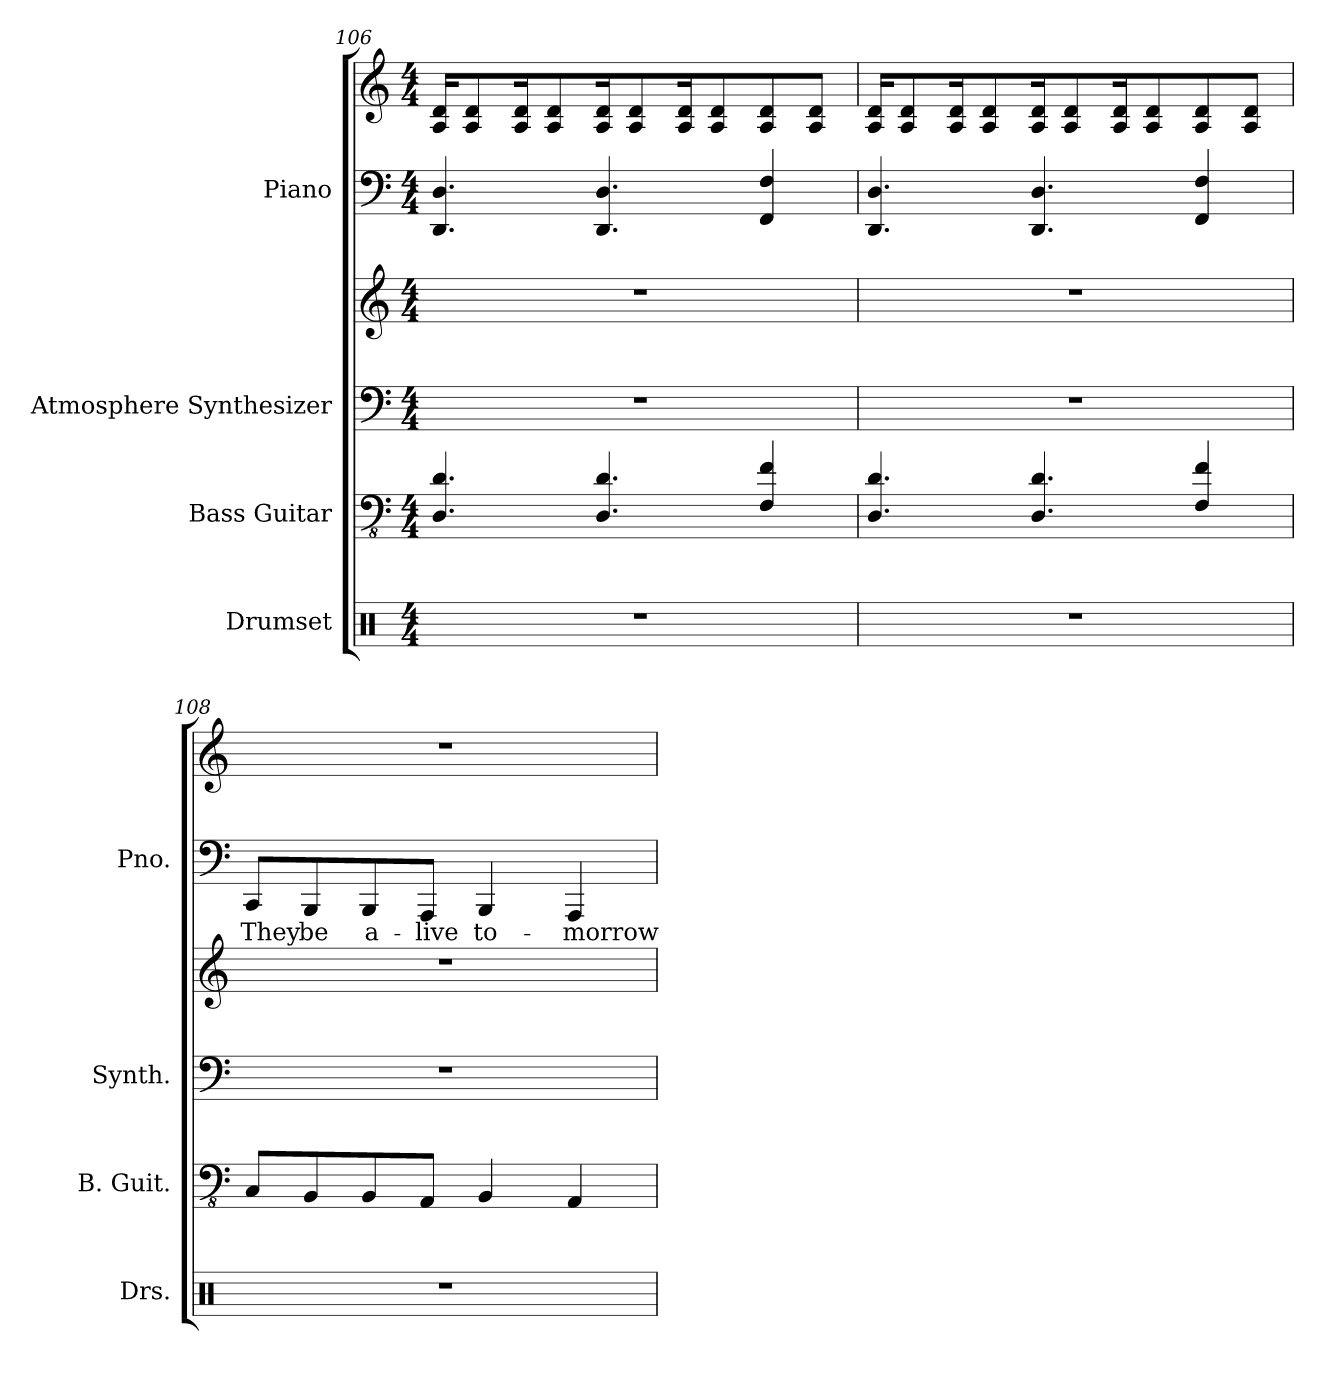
**kern	**kern	**kern	**kern	**kern	**text	**kern
*part4	*part3	*part2	*part2	*part1	*part1	*part1
*staff6	*staff5	*staff4	*staff3	*staff2	*staff2	*staff1
*I"Drumset	*I"Bass Guitar	*I"Atmosphere Synthesizer	*	*I"Piano	*	*
*I'Drs.	*I'B. Guit.	*I'Synth.	*	*I'Pno.	*	*
*clefX	*clefFv4	*clefF4	*clefG2	*clefF4	*	*clefG2
*k[]	*k[]	*k[]	*k[]	*k[]	*	*k[]
*M4/4	*M4/4	*M4/4	*M4/4	*M4/4	*	*M4/4
=106	=106	=106	=106	=106	=106	=106
1r	4.DD/ 4.D/	1r	1r	4.DD/ 4.D/	.	16A/ 16d/KL
.	.	.	.	.	.	8A/ 8d/
.	.	.	.	.	.	16A/ 16d/K
.	.	.	.	.	.	8A/ 8d/
.	4.DD/ 4.D/	.	.	4.DD/ 4.D/	.	16A/ 16d/K
.	.	.	.	.	.	8A/ 8d/
.	.	.	.	.	.	16A/ 16d/K
.	.	.	.	.	.	8A/ 8d/
.	4FF/ 4F/	.	.	4FF/ 4F/	.	8A/ 8d/
.	.	.	.	.	.	8A/ 8d/J
=107	=107	=107	=107	=107	=107	=107
1r	4.DD/ 4.D/	1r	1r	4.DD/ 4.D/	.	16A/ 16d/KL
.	.	.	.	.	.	8A/ 8d/
.	.	.	.	.	.	16A/ 16d/K
.	.	.	.	.	.	8A/ 8d/
.	4.DD/ 4.D/	.	.	4.DD/ 4.D/	.	16A/ 16d/K
.	.	.	.	.	.	8A/ 8d/
.	.	.	.	.	.	16A/ 16d/K
.	.	.	.	.	.	8A/ 8d/
.	4FF/ 4F/	.	.	4FF/ 4F/	.	8A/ 8d/
.	.	.	.	.	.	8A/ 8d/J
!!LO:LB:g=z
=108	=108	=108	=108	=108	=108	=108
1r	8CC/L	1r	1r	8CC/L	They	1r
.	8BBB/	.	.	8BBB/	be	.
.	8BBB/	.	.	8BBB/	a-	.
.	8AAA/J	.	.	8AAA/J	-live	.
.	4BBB/	.	.	4BBB/	to-	.
.	4AAA/	.	.	4AAA/	-morrow	.
=	=	=	=	=	=	=
*-	*-	*-	*-	*-	*-	*-
